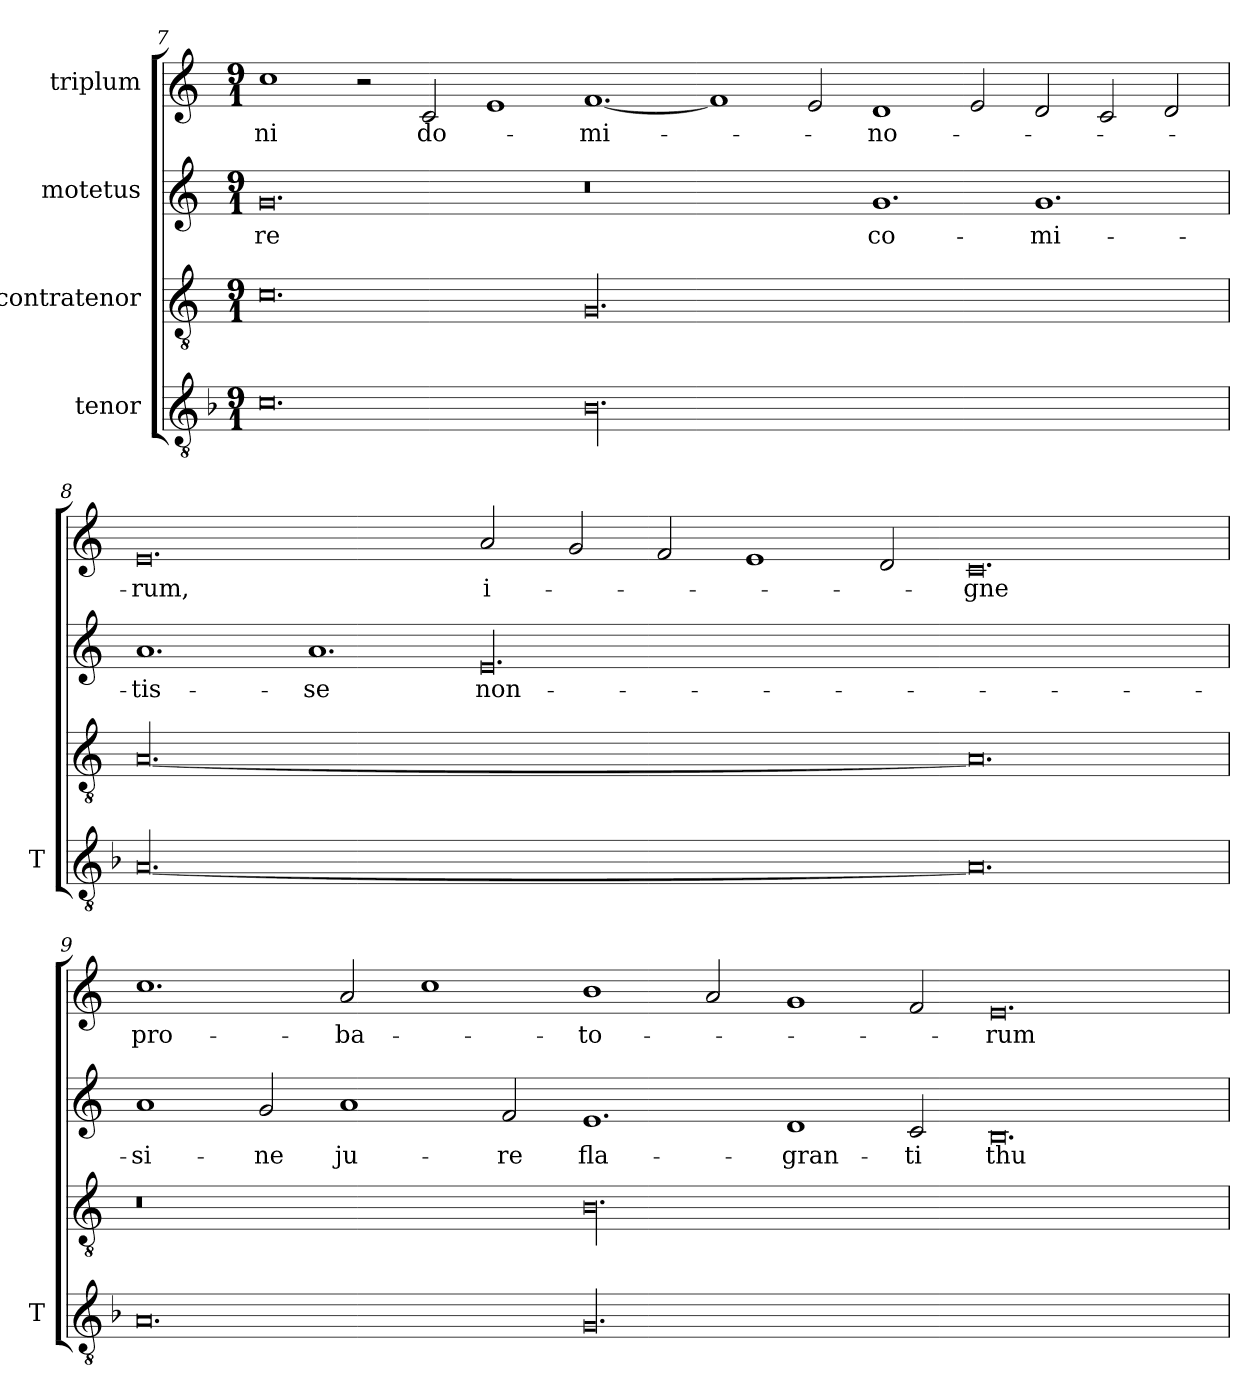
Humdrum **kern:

**kern	**kern	**kern	**text	**kern	**text
*part4	*part3	*part2	*part2	*part1	*part1
*staff4	*staff3	*staff2	*staff2	*staff1	*staff1
*I"tenor	*I"contratenor	*I"motetus	*	*I"triplum	*
*I'T	*	*	*	*	*
*clefGv2	*clefGv2	*clefG2	*	*clefG2	*
*k[b-]	*k[]	*k[]	*	*k[]	*
*F:	*C:	*C:	*	*C:	*
*M9/1	*M9/1	*M9/1	*	*M9/1	*
=7	=7	=7	=7	=7	=7
0.c\	0.c\	0.g/	-re	1cc\	-ni
.	.	.	.	2r	.
.	.	.	.	2c/	do-
.	.	.	.	1e/	.
00.B-\	00.G/	0.r	.	[1.f/	-mi-
.	.	.	.	1f/]	.
.	.	.	.	2e/	.
.	.	1.g/	co-	1d/	-no-
.	.	.	.	2e/	.
.	.	1.g/	-mi-	2d/	.
.	.	.	.	2c/	.
.	.	.	.	2d/	.
!!LO:LB:g=z
=8	=8	=8	=8	=8	=8
[00.A/	[00.A/	1.a/	-tis-	0.e/	-rum,
.	.	1.a/	-se	.	.
.	.	00.e/	non-	2a/	i-
.	.	.	.	2g/	.
.	.	.	.	2f/	.
.	.	.	.	1e/	.
.	.	.	.	2d/	.
0.A/]	0.A/]	.	.	0.c/	-gne
=9	=9	=9	=9	=9	=9
0.A/	0.r	1a/	si-	1.cc\	pro-
.	.	2g/	-ne	.	.
.	.	1a/	ju-	2a/	-ba-
.	.	.	.	1cc\	.
.	.	2f/	-re	.	.
00.G/	00.B\	1.e/	fla-	1b\	-to-
.	.	.	.	2a/	.
.	.	1d/	-gran-	1g/	.
.	.	2c/	-ti	2f/	.
.	.	0.B/	thu-	0.e/	-rum
=	=	=	=	=	=
*-	*-	*-	*-	*-	*-
